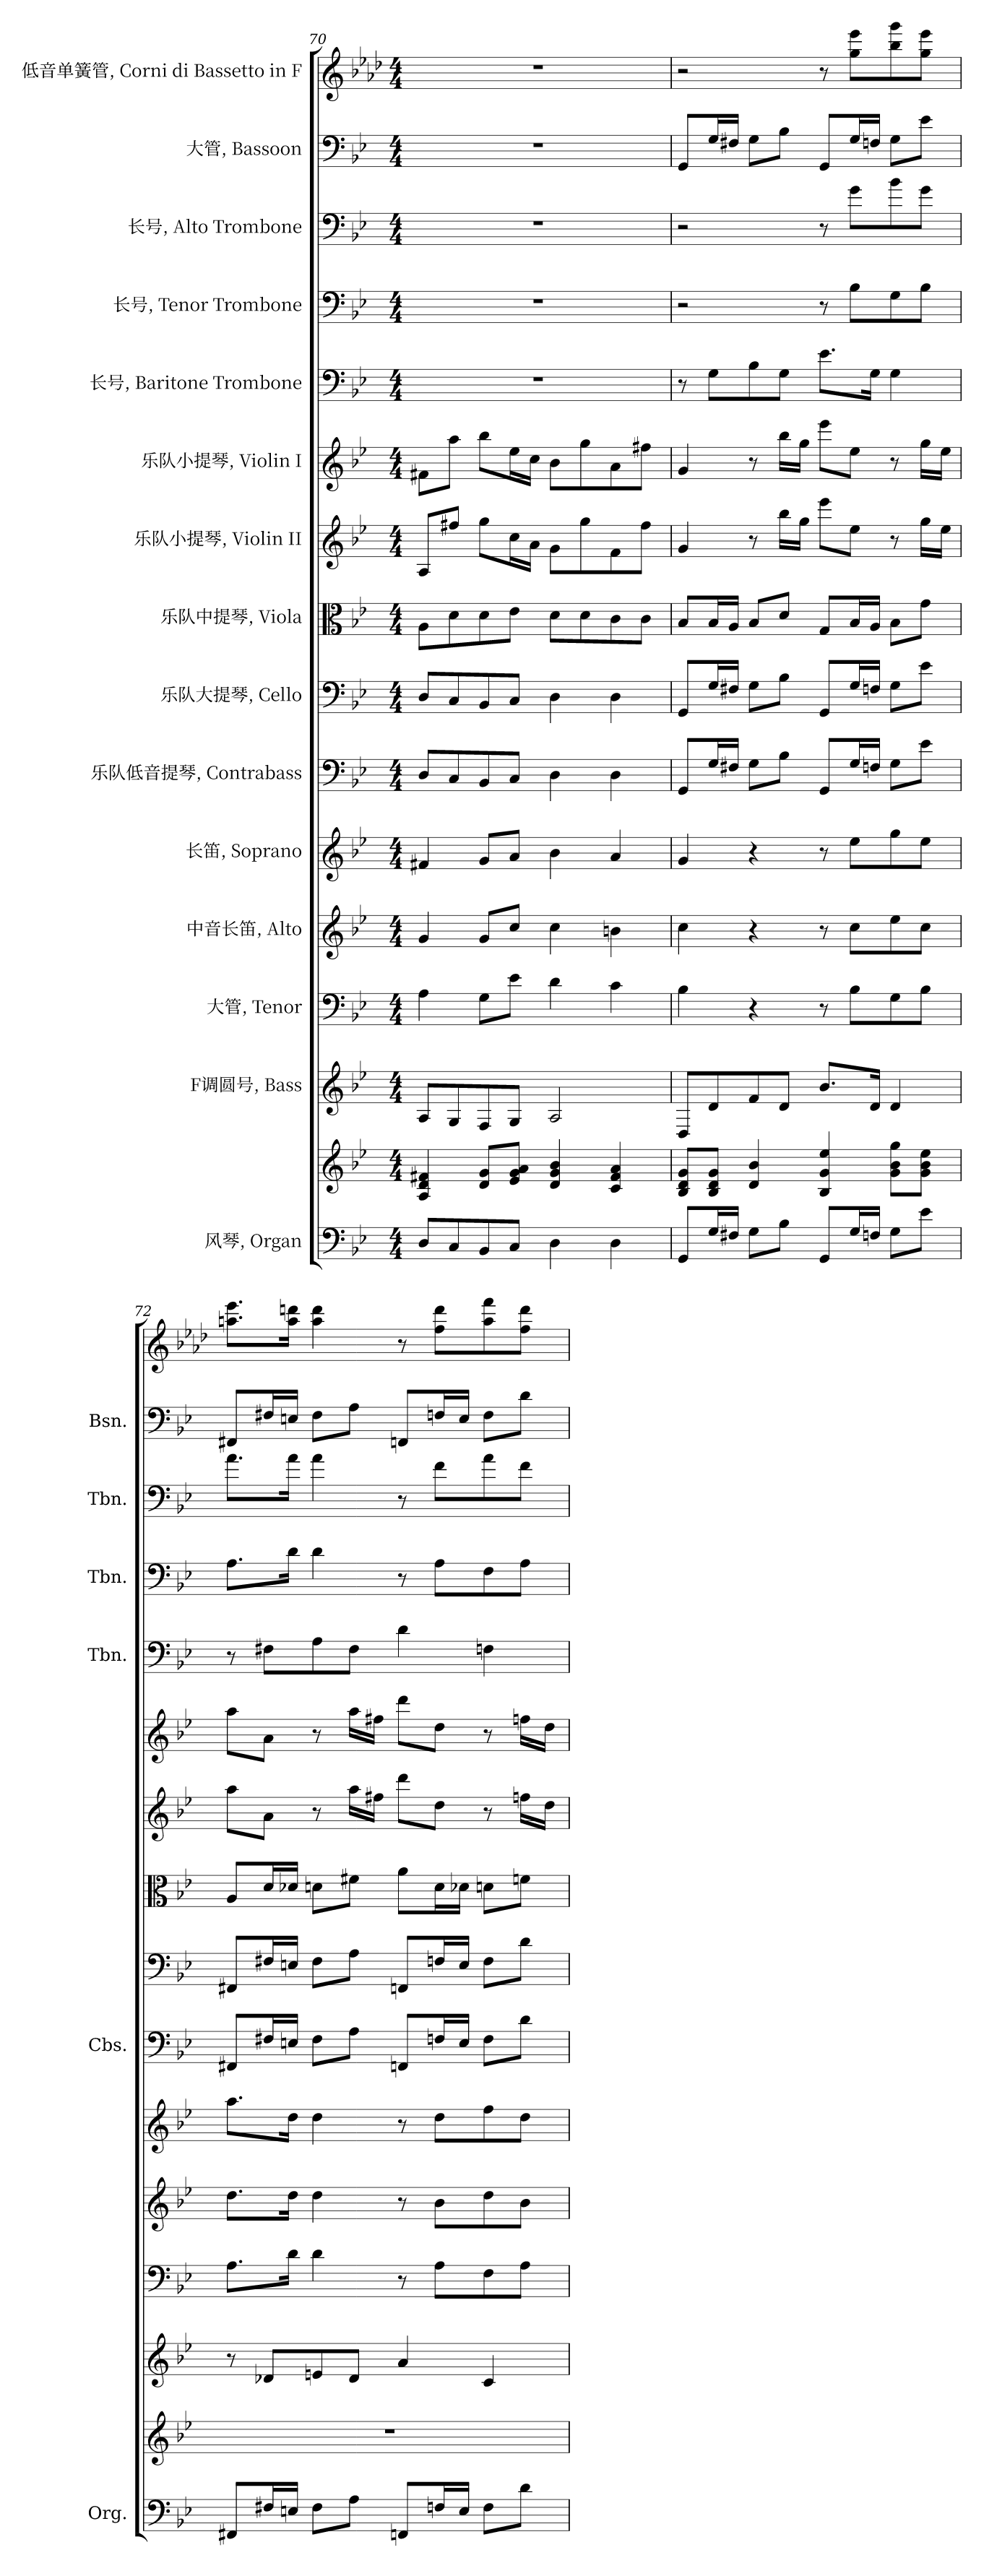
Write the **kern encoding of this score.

**kern	**kern	**kern	**kern	**kern	**kern	**kern	**kern	**kern	**kern	**kern	**kern	**kern	**kern	**kern	**kern
*part15	*part15	*part14	*part13	*part12	*part11	*part10	*part9	*part8	*part7	*part6	*part5	*part4	*part3	*part2	*part1
*staff16	*staff15	*staff14	*staff13	*staff12	*staff11	*staff10	*staff9	*staff8	*staff7	*staff6	*staff5	*staff4	*staff3	*staff2	*staff1
*I"风琴, Organ	*	*I"F调圆号, Bass	*I"大管, Tenor	*I"中音长笛, Alto	*I"长笛, Soprano	*I"乐队低音提琴, Contrabass	*I"乐队大提琴, Cello	*I"乐队中提琴, Viola	*I"乐队小提琴, Violin II	*I"乐队小提琴, Violin I	*I"长号, Baritone Trombone	*I"长号, Tenor Trombone	*I"长号, Alto Trombone	*I"大管, Bassoon	*I"低音单簧管, Corni di Bassetto in F
*I'Org.	*	*	*	*	*	*I'Cbs.	*	*	*	*	*I'Tbn.	*I'Tbn.	*I'Tbn.	*I'Bsn.	*
*clefF4	*clefG2	*clefG2	*clefF4	*clefG2	*clefG2	*clefF4	*clefF4	*clefC3	*clefG2	*clefG2	*clefF4	*clefF4	*clefF4	*clefF4	*clefG2
*	*	*ITrd4c7	*	*ITrd3c5	*	*ITrd7c12	*	*	*	*	*	*	*	*	*ITrd8c14
*k[b-e-]	*k[b-e-]	*k[b-e-a-]	*k[b-e-]	*k[b-]	*k[b-e-]	*k[b-e-]	*k[b-e-]	*k[b-e-]	*k[b-e-]	*k[b-e-]	*k[b-e-]	*k[b-e-]	*k[b-e-]	*k[b-e-]	*k[b-e-a-d-]
*M4/4	*M4/4	*M4/4	*M4/4	*M4/4	*M4/4	*M4/4	*M4/4	*M4/4	*M4/4	*M4/4	*M4/4	*M4/4	*M4/4	*M4/4	*M4/4
=70	=70	=70	=70	=70	=70	=70	=70	=70	=70	=70	=70	=70	=70	=70	=70
8D/L	4A/ 4d/ 4f#X/	8D/L	4A\	4d/	4f#X/	8DD/L	8D/L	8A\L	8A/L	8f#X\L	1r	1r	1r	1r	1r
8C/	.	8C/	.	.	.	8CC/	8C/	8d\	8ff#X/J	8aa\J	.	.	.	.	.
8BB-/	8d/ 8g/L	8BB-/	8G\L	8d/L	8g/L	8BBB-/	8BB-/	8d\	8gg\L	8bb-\L	.	.	.	.	.
8C/J	8e-/ 8g/ 8a/J	8C/J	8e-\J	8g/J	8a/J	8CC/J	8C/J	8e-\J	16cc\L	16ee-\L	.	.	.	.	.
.	.	.	.	.	.	.	.	.	16a\JJ	16cc\JJ	.	.	.	.	.
4D\	4d/ 4g/ 4b-/	2D/	4d\	4g\	4b-\	4DD\	4D\	8d\L	8g\L	8b-\L	.	.	.	.	.
.	.	.	.	.	.	.	.	8d\	8gg\	8gg\	.	.	.	.	.
4D\	4c/ 4f#/ 4a/	.	4c\	4f#X\	4a/	4DD\	4D\	8c\	8f\	8a\	.	.	.	.	.
.	.	.	.	.	.	.	.	8c\J	8ff#\J	8ff#X\J	.	.	.	.	.
=71	=71	=71	=71	=71	=71	=71	=71	=71	=71	=71	=71	=71	=71	=71	=71
8GG/L	8B-/ 8d/ 8g/L	8GG/L	4B-\	4g\	4g/	8GGG/L	8GG/L	8B-/L	4g/	4g/	8r	2r	2r	8GG/L	2r
16G/L	8B-/ 8d/ 8g/J	8G/	.	.	.	16GG/L	16G/L	16B-/L	.	.	8G\L	.	.	16G/L	.
16F#X/JJ	.	.	.	.	.	16FF#X/JJ	16F#X/JJ	16A/JJ	.	.	.	.	.	16F#X/JJ	.
8G\L	4d/ 4b-/	8B-/	4r	4r	4r	8GG\L	8G\L	8B-/L	8r	8r	8B-\	.	.	8G\L	.
8B-\J	.	8G/J	.	.	.	8BB-\J	8B-\J	8d/J	16bb-\LL	16bb-\LL	8G\J	.	.	8B-\J	.
.	.	.	.	.	.	.	.	.	16gg\JJ	16gg\JJ	.	.	.	.	.
8GG/L	4B-/ 4g/ 4ee-/	8.e-/L	8r	8r	8r	8GGG/L	8GG/L	8G/L	8eee-\L	8eee-\L	8.e-\L	8r	8r	8GG/L	8r
16G/L	.	.	8B-\L	8g\L	8ee-\L	16GG/L	16G/L	16B-/L	8ee-\J	8ee-\J	.	8B-\L	8g\L	16G/L	8g\ 8ee-\L
16Fn/JJ	.	16G/Jk	.	.	.	16FFn/JJ	16Fn/JJ	16A/JJ	.	.	16G\Jk	.	.	16Fn/JJ	.
8G\L	8g\ 8b-\ 8gg\L	4G/	8G\	8b-\	8gg\	8GG\L	8G\L	8B-\L	8r	8r	4G\	8G\	8b-\	8G\L	8b-\ 8gg\
8e-\J	8g\ 8b-\ 8ee-\J	.	8B-\J	8g\J	8ee-\J	8E-\J	8e-\J	8g\J	16gg\LL	16gg\LL	.	8B-\J	8g\J	8e-\J	8g\ 8ee-\J
.	.	.	.	.	.	.	.	.	16ee-\JJ	16ee-\JJ	.	.	.	.	.
!!LO:PB:g=z
=72	=72	=72	=72	=72	=72	=72	=72	=72	=72	=72	=72	=72	=72	=72	=72
8FF#X/L	1r	8r	8.A\L	8.a\L	8.aa\L	8FFF#X/L	8FF#X/L	8A/L	8aa\L	8aa\L	8r	8.A\L	8.a\L	8FF#X/L	8.an\ 8.ee-\L
16F#X/L	.	8G-X/L	.	.	.	16FF#X/L	16F#X/L	16d/L	8a\J	8a\J	8F#X\L	.	.	16F#X/L	.
16En/JJ	.	.	16d\Jk	16a\Jk	16dd\Jk	16EEn/JJ	16En/JJ	16d-X/JJ	.	.	.	16d\Jk	16a\Jk	16En/JJ	16a\ 16ddn\Jk
8F#\L	.	8An/	4d\	4a\	4dd\	8FF#\L	8F#\L	8dn\L	8r	8r	8A\	4d\	4a\	8F#\L	4a\ 4dd\
8A\J	.	8G-/J	.	.	.	8AA\J	8A\J	8f#X\J	16aa\LL	16aa\LL	8F#\J	.	.	8A\J	.
.	.	.	.	.	.	.	.	.	16ff#X\JJ	16ff#X\JJ	.	.	.	.	.
8FFn/L	.	4d/	8r	8r	8r	8FFFn/L	8FFn/L	8a\L	8ddd\L	8ddd\L	4d\	8r	8r	8FFn/L	8r
16Fn/L	.	.	8A\L	8f\L	8dd\L	16FFn/L	16Fn/L	16d\L	8dd\J	8dd\J	.	8A\L	8f\L	16Fn/L	8f\ 8dd\L
16E/JJ	.	.	.	.	.	16EE/JJ	16E/JJ	16d-X\JJ	.	.	.	.	.	16E/JJ	.
8F\L	.	4F/	8F\	8a\	8ff\	8FF\L	8F\L	8dn\L	8r	8r	4Fn\	8F\	8a\	8F\L	8a\ 8ff\
8d\J	.	.	8A\J	8f\J	8dd\J	8D\J	8d\J	8fn\J	16ffn\LL	16ffn\LL	.	8A\J	8f\J	8d\J	8f\ 8dd\J
.	.	.	.	.	.	.	.	.	16dd\JJ	16dd\JJ	.	.	.	.	.
=	=	=	=	=	=	=	=	=	=	=	=	=	=	=	=
*-	*-	*-	*-	*-	*-	*-	*-	*-	*-	*-	*-	*-	*-	*-	*-
